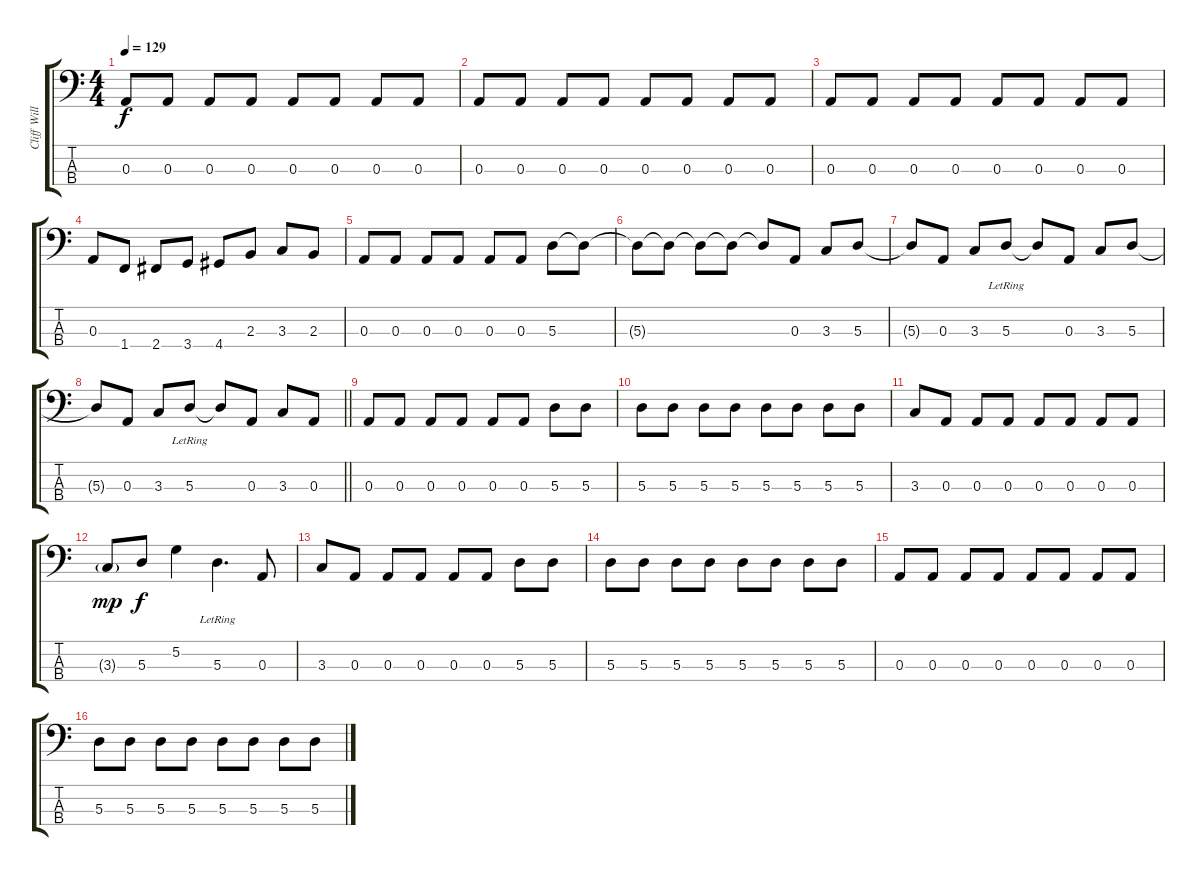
\track ("Cliff Williams" "Cliff Will") {instrument electricbassfinger}
\staff {score tabs}
\tuning (G2 D2 A1 E1) {hide}
\ts (4 4)
\tempo 129
\clef f4
\ks c
0.3.8{dy f} 0.3.8 0.3.8 0.3.8 0.3.8 0.3.8 0.3.8 0.3.8 |
0.3.8 0.3.8 0.3.8 0.3.8 0.3.8 0.3.8 0.3.8 0.3.8 |
0.3.8 0.3.8 0.3.8 0.3.8 0.3.8 0.3.8 0.3.8 0.3.8 |
0.3.8 1.4.8 2.4.8 3.4.8 4.4.8 2.3.8 3.3.8 2.3.8 |
0.3.8 0.3.8 0.3.8 0.3.8 0.3.8 0.3.8 5.3.8 5.3{t}.8 |
5.3{t}.8 5.3{t}.8 5.3{t}.8 5.3{t}.8 5.3{t}.8 0.3.8 3.3.8 5.3.8 |
5.3{t}.8 0.3.8 3.3.8 5.3{lr}.8 5.3{t}.8 0.3.8 3.3.8 5.3.8 |
\barLineRight lightlight
5.3{t}.8 0.3.8 3.3.8 5.3{lr}.8 5.3{t}.8 0.3.8 3.3.8 0.3.8 |
0.3.8 0.3.8 0.3.8 0.3.8 0.3.8 0.3.8 5.3.8 5.3.8 |
5.3.8 5.3.8 5.3.8 5.3.8 5.3.8 5.3.8 5.3.8 5.3.8 |
3.3.8 0.3.8 0.3.8 0.3.8 0.3.8 0.3.8 0.3.8 0.3.8 |
3.3{g}.8{dy mp} 5.3.8{dy f} 5.2.4 5.3{lr}.4{d} 0.3.8 |
3.3.8 0.3.8 0.3.8 0.3.8 0.3.8 0.3.8 5.3.8 5.3.8 |
5.3.8 5.3.8 5.3.8 5.3.8 5.3.8 5.3.8 5.3.8 5.3.8 |
0.3.8 0.3.8 0.3.8 0.3.8 0.3.8 0.3.8 0.3.8 0.3.8 |
5.3.8 5.3.8 5.3.8 5.3.8 5.3.8 5.3.8 5.3.8 5.3.8
